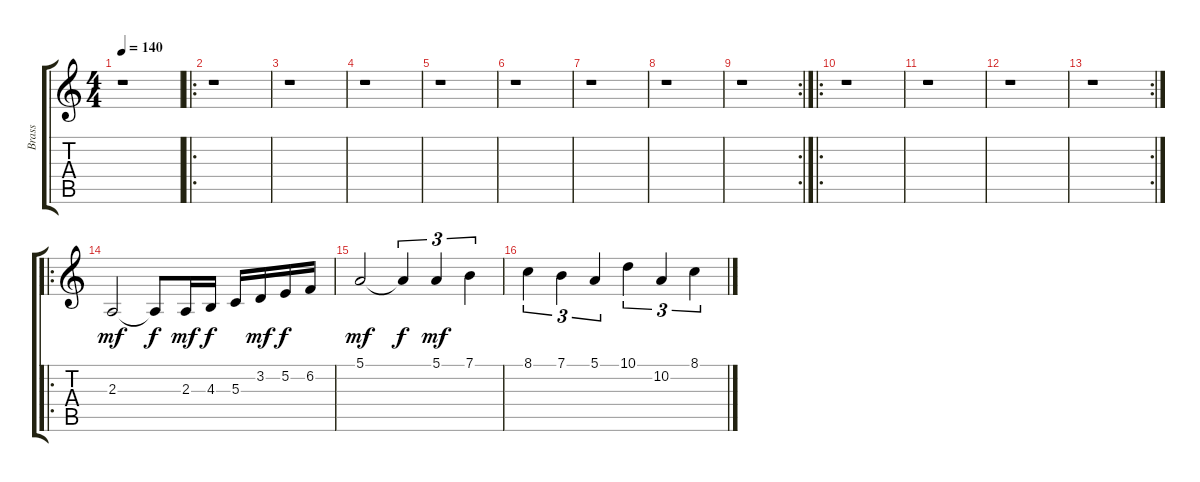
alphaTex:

\track ("Brass" "Brass") {instrument brasssection}
\staff {score tabs}
\tuning (E4 B3 G3 D3 A2 E2) {hide}
\ts (4 4)
\tempo 140
\clef g2
\ks c
r.1{dy mf instrument brasssection} |
\ro
r.1 |
r.1 |
r.1 |
r.1 |
r.1 |
r.1 |
r.1 |
\rc 2
r.1 |
\ro
r.1 |
r.1 |
r.1 |
\rc 2
r.1 |
\ro
2.3.2 2.3{t}.8{dy f} 2.3.16{dy mf} 4.3.16{dy f} 5.3.16 3.2.16{dy mf} 5.2.16{dy f} 6.2.16 |
5.1.2{dy mf} 5.1{t}.4{tu (3 2) dy f} 5.1.4{tu (3 2) dy mf} 7.1.4{tu (3 2)} |
8.1.4{tu (3 2)} 7.1.4{tu (3 2)} 5.1.4{tu (3 2)} 10.1.4{tu (3 2)} 10.2.4{tu (3 2)} 8.1.4{tu (3 2)}
